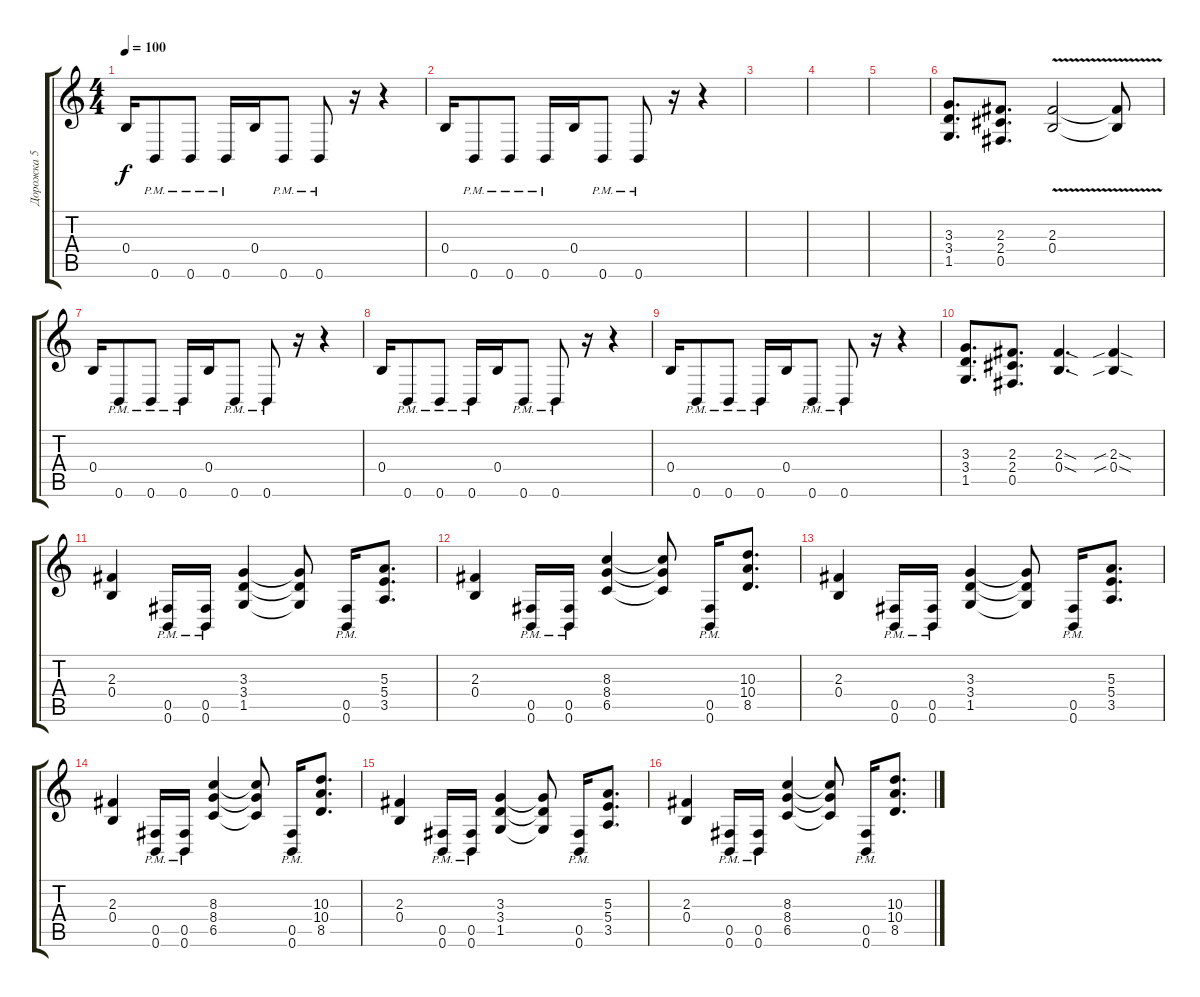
\track ("Дорожка 5" "Дорожка 5") {instrument distortionguitar}
\staff {score tabs}
\tuning (Db4 Ab3 E3 B2 Gb2 B1) {hide}
\ts (4 4)
\tempo 100
\clef g2
\ks c
0.4.16{dy f} 0.6{pm}.8 0.6{pm}.8 0.6{pm}.16 0.4.16 0.6{pm}.8 0.6{pm}.8 r.16 r.4 |
0.4.16 0.6{pm}.8 0.6{pm}.8 0.6{pm}.16 0.4.16 0.6{pm}.8 0.6{pm}.8 r.16 r.4 |
|
|
|
(3.3 3.4 1.5).8{d} (2.3 2.4 0.5).8{d} (2.3{v} 0.4).2 (2.3{t} 0.4{t}).8 |
0.4.16 0.6{pm}.8 0.6{pm}.8 0.6{pm}.16 0.4.16 0.6{pm}.8 0.6{pm}.8 r.16 r.4 |
0.4.16 0.6{pm}.8 0.6{pm}.8 0.6{pm}.16 0.4.16 0.6{pm}.8 0.6{pm}.8 r.16 r.4 |
0.4.16 0.6{pm}.8 0.6{pm}.8 0.6{pm}.16 0.4.16 0.6{pm}.8 0.6{pm}.8 r.16 r.4 |
(3.3 3.4 1.5).8{d} (2.3 2.4 0.5).8{d} (2.3{sod} 0.4{sod}).4{d} (2.3{sib sod} 0.4{sib sod}).4 |
(2.3 0.4).4 (0.5{pm} 0.6{pm}).16 (0.5{pm} 0.6{pm}).16 (3.3 3.4 1.5).4 (3.3{t} 3.4{t} 1.5{t}).8 (0.5{pm} 0.6{pm}).16 (5.3 5.4 3.5).8{d} |
(2.3 0.4).4 (0.5{pm} 0.6{pm}).16 (0.5{pm} 0.6{pm}).16 (8.3 8.4 6.5).4 (8.3{t} 8.4{t} 6.5{t}).8 (0.5{pm} 0.6{pm}).16 (10.3 10.4 8.5).8{d} |
(2.3 0.4).4 (0.5{pm} 0.6{pm}).16 (0.5{pm} 0.6{pm}).16 (3.3 3.4 1.5).4 (3.3{t} 3.4{t} 1.5{t}).8 (0.5{pm} 0.6{pm}).16 (5.3 5.4 3.5).8{d} |
(2.3 0.4).4 (0.5{pm} 0.6{pm}).16 (0.5{pm} 0.6{pm}).16 (8.3 8.4 6.5).4 (8.3{t} 8.4{t} 6.5{t}).8 (0.5{pm} 0.6{pm}).16 (10.3 10.4 8.5).8{d} |
(2.3 0.4).4 (0.5{pm} 0.6{pm}).16 (0.5{pm} 0.6{pm}).16 (3.3 3.4 1.5).4 (3.3{t} 3.4{t} 1.5{t}).8 (0.5{pm} 0.6{pm}).16 (5.3 5.4 3.5).8{d} |
(2.3 0.4).4 (0.5{pm} 0.6{pm}).16 (0.5{pm} 0.6{pm}).16 (8.3 8.4 6.5).4 (8.3{t} 8.4{t} 6.5{t}).8 (0.5{pm} 0.6{pm}).16 (10.3 10.4 8.5).8{d}
